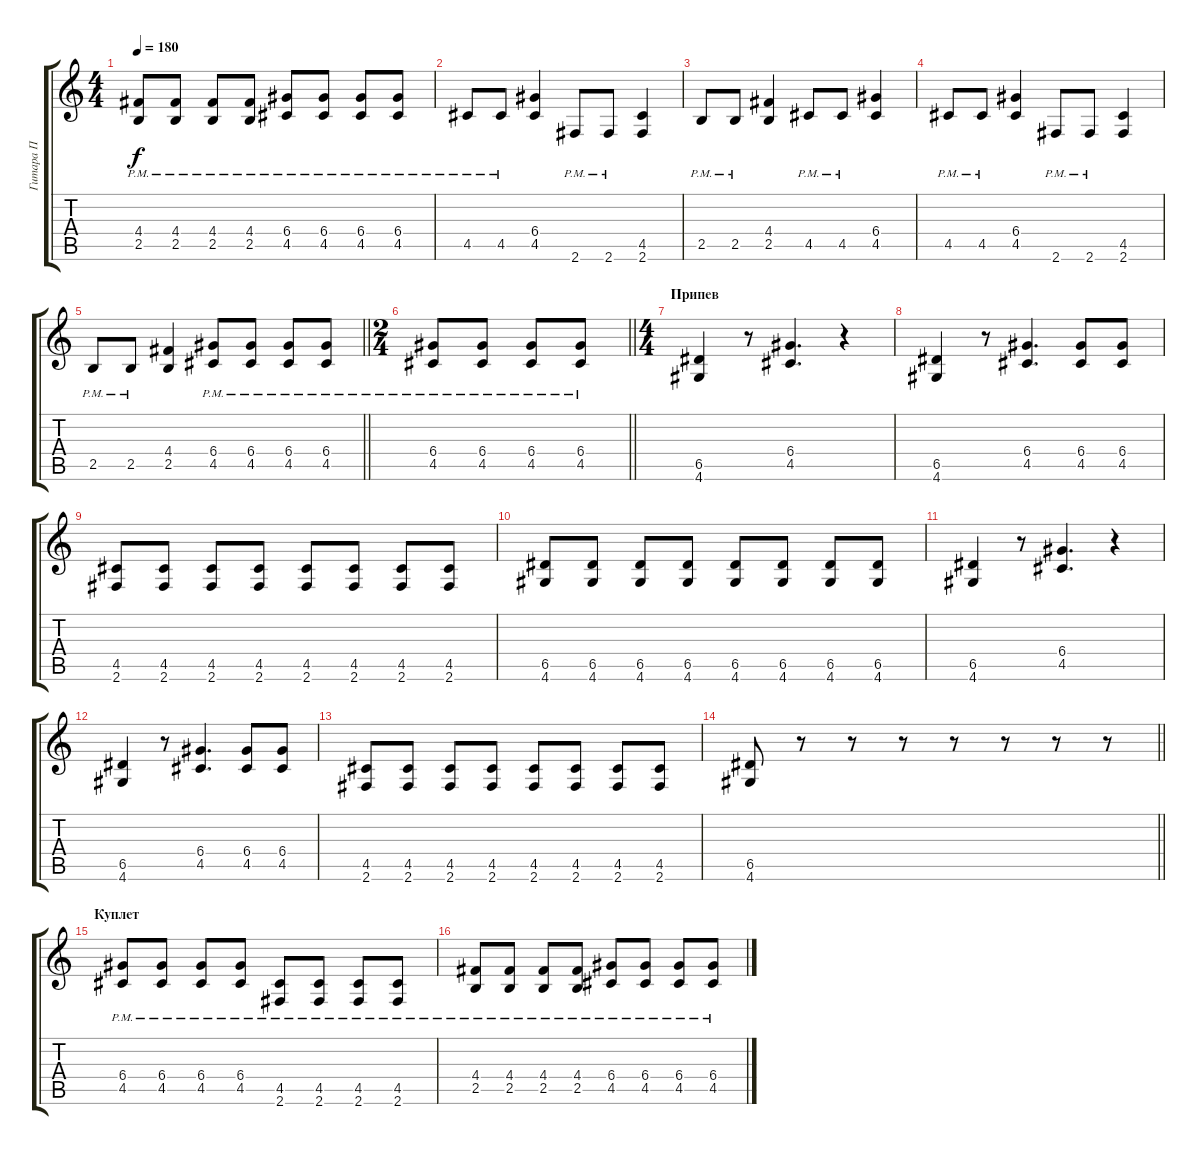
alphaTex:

\track ("Гитара П" "Гитара П") {instrument distortionguitar}
\staff {score tabs}
\tuning (E4 B3 G3 D3 A2 E2) {hide}
\ts (4 4)
\tempo 180
\clef g2
\ks c
(4.4{pm} 2.5{pm}).8{dy f} (4.4{pm} 2.5{pm}).8 (4.4{pm} 2.5{pm}).8 (4.4{pm} 2.5{pm}).8 (6.4{pm} 4.5{pm}).8 (6.4{pm} 4.5{pm}).8 (6.4{pm} 4.5{pm}).8 (6.4{pm} 4.5{pm}).8 |
4.5{pm}.8 4.5{pm}.8 (6.4 4.5).4 2.6{pm}.8 2.6{pm}.8 (4.5 2.6).4 |
2.5{pm}.8 2.5{pm}.8 (4.4 2.5).4 4.5{pm}.8 4.5{pm}.8 (6.4 4.5).4 |
4.5{pm}.8 4.5{pm}.8 (6.4 4.5).4 2.6{pm}.8 2.6{pm}.8 (4.5 2.6).4 |
\barLineRight lightlight
2.5{pm}.8 2.5{pm}.8 (4.4 2.5).4 (6.4{pm} 4.5{pm}).8 (6.4{pm} 4.5{pm}).8 (6.4{pm} 4.5{pm}).8 (6.4{pm} 4.5{pm}).8 |
\ts (2 4)
\barLineRight lightlight
(6.4{pm} 4.5{pm}).8 (6.4{pm} 4.5{pm}).8 (6.4{pm} 4.5{pm}).8 (6.4{pm} 4.5{pm}).8 |
\ts (4 4)
\section ("" "Припев")
(6.5 4.6).4 r.8 (6.4 4.5).4{d} r.4 |
(6.5 4.6).4 r.8 (6.4 4.5).4{d} (6.4 4.5).8 (6.4 4.5).8 |
(4.5 2.6).8 (4.5 2.6).8 (4.5 2.6).8 (4.5 2.6).8 (4.5 2.6).8 (4.5 2.6).8 (4.5 2.6).8 (4.5 2.6).8 |
(6.5 4.6).8 (6.5 4.6).8 (6.5 4.6).8 (6.5 4.6).8 (6.5 4.6).8 (6.5 4.6).8 (6.5 4.6).8 (6.5 4.6).8 |
(6.5 4.6).4 r.8 (6.4 4.5).4{d} r.4 |
(6.5 4.6).4 r.8 (6.4 4.5).4{d} (6.4 4.5).8 (6.4 4.5).8 |
(4.5 2.6).8 (4.5 2.6).8 (4.5 2.6).8 (4.5 2.6).8 (4.5 2.6).8 (4.5 2.6).8 (4.5 2.6).8 (4.5 2.6).8 |
\barLineRight lightlight
(6.5 4.6).8 r.8 r.8 r.8 r.8 r.8 r.8 r.8 |
\section ("" "Куплет")
(6.4{pm} 4.5{pm}).8 (6.4{pm} 4.5{pm}).8 (6.4{pm} 4.5{pm}).8 (6.4{pm} 4.5{pm}).8 (4.5{pm} 2.6{pm}).8 (4.5{pm} 2.6{pm}).8 (4.5{pm} 2.6{pm}).8 (4.5{pm} 2.6{pm}).8 |
(4.4{pm} 2.5{pm}).8 (4.4{pm} 2.5{pm}).8 (4.4{pm} 2.5{pm}).8 (4.4{pm} 2.5{pm}).8 (6.4{pm} 4.5{pm}).8 (6.4{pm} 4.5{pm}).8 (6.4{pm} 4.5{pm}).8 (6.4{pm} 4.5{pm}).8
